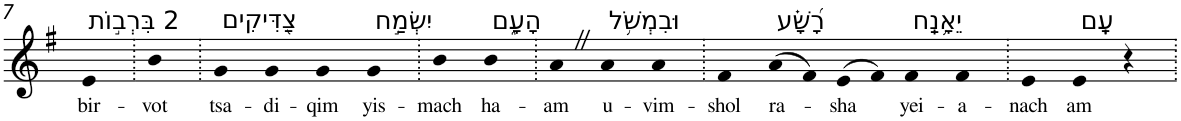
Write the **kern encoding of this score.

**kern	**text
*part1	*part1
*staff1	*staff1
*I"Piano	*
*I'Pno	*
!!LO:PB:g=z
*clefG2	*
*k[f#]	*
*G:	*
=7	=7
!LO:TX:a:t=2 בִּרְב֣וֹת	!
!	!LO:LY:b
4e	bir-
=8.	=8.
!	!LO:LY:b
4b	-vot
=9.	=9.
!LO:TX:a:t=צַ֭דִּיקִים	!
!	!LO:LY:b
4g	tsa-
!	!LO:LY:b
4g	-di-
!	!LO:LY:b
4g	-qim
!LO:TX:a:t=יִשְׂמַ֣ח	!
!	!LO:LY:b
4g	yis-
=10.	=10.
!	!LO:LY:b
4b	-mach
!LO:TX:a:t=הָעָ֑ם	!
!	!LO:LY:b
4b	ha-
=11.	=11.
!	!LO:LY:b
4aZ	-am
!LO:TX:a:t=וּבִמְשֹׁ֥ל	!
!	!LO:LY:b
4a	u-
!	!LO:LY:b
4a	-vim-
=12.	=12.
!	!LO:LY:b
4f#	-shol
!LO:TX:a:t=רָ֝שָׁ֗ע	!
!	!LO:LY:b
(>8a	ra-
8f#)	.
!	!LO:LY:b
(>8e	-sha
8f#)	.
!LO:TX:a:t=יֵאָ֥נַֽח	!
!	!LO:LY:b
4f#	yei-
!	!LO:LY:b
4f#	-a-
=13.	=13.
!	!LO:LY:b
4e	-nach
!LO:TX:a:t=עָֽם	!
!	!LO:LY:b
4e	am
4r	.
=.	=.
*-	*-
